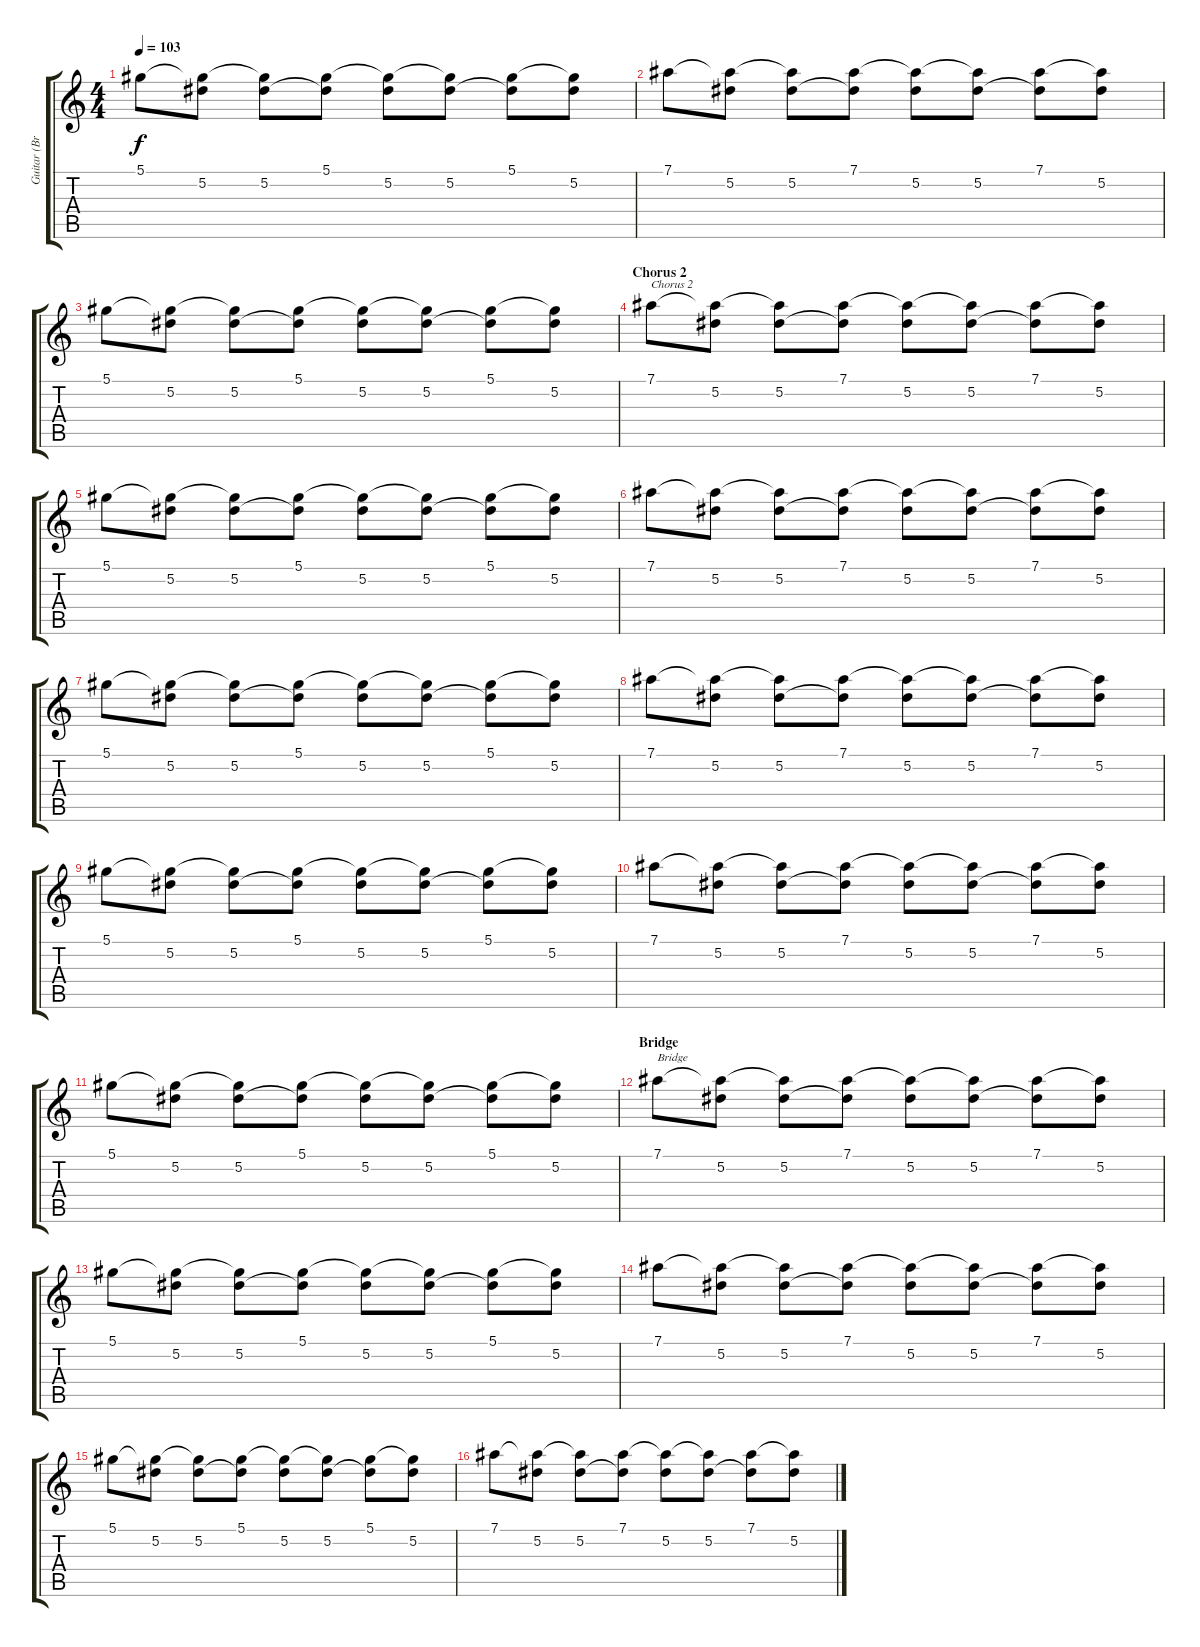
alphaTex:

\track ("Guitar (Brad Delson)" "Guitar (Br") {instrument electricguitarjazz}
\staff {score tabs}
\tuning (Eb4 Bb3 Gb3 Db3 Ab2 Db2) {hide}
\ts (4 4)
\tempo 103
\clef g2
\ks c
5.1.8{dy f} (5.1{t} 5.2).8 (5.1{t} 5.2).8 (5.1 5.2{t}).8 (5.1{t} 5.2).8 (5.1{t} 5.2).8 (5.1 5.2{t}).8 (5.1{t} 5.2).8 |
7.1.8 (7.1{t} 5.2).8 (7.1{t} 5.2).8 (7.1 5.2{t}).8 (7.1{t} 5.2).8 (7.1{t} 5.2).8 (7.1 5.2{t}).8 (7.1{t} 5.2).8 |
5.1.8 (5.1{t} 5.2).8 (5.1{t} 5.2).8 (5.1 5.2{t}).8 (5.1{t} 5.2).8 (5.1{t} 5.2).8 (5.1 5.2{t}).8 (5.1{t} 5.2).8 |
\section ("" "Chorus 2")
7.1.8{txt "Chorus 2" volume 9 instrument electricguitarjazz} (7.1{t} 5.2).8 (7.1{t} 5.2).8 (7.1 5.2{t}).8 (7.1{t} 5.2).8 (7.1{t} 5.2).8 (7.1 5.2{t}).8 (7.1{t} 5.2).8 |
5.1.8 (5.1{t} 5.2).8 (5.1{t} 5.2).8 (5.1 5.2{t}).8 (5.1{t} 5.2).8 (5.1{t} 5.2).8 (5.1 5.2{t}).8 (5.1{t} 5.2).8 |
7.1.8 (7.1{t} 5.2).8 (7.1{t} 5.2).8 (7.1 5.2{t}).8 (7.1{t} 5.2).8 (7.1{t} 5.2).8 (7.1 5.2{t}).8 (7.1{t} 5.2).8 |
5.1.8 (5.1{t} 5.2).8 (5.1{t} 5.2).8 (5.1 5.2{t}).8 (5.1{t} 5.2).8 (5.1{t} 5.2).8 (5.1 5.2{t}).8 (5.1{t} 5.2).8 |
7.1.8{instrument electricguitarjazz} (7.1{t} 5.2).8 (7.1{t} 5.2).8 (7.1 5.2{t}).8 (7.1{t} 5.2).8 (7.1{t} 5.2).8 (7.1 5.2{t}).8 (7.1{t} 5.2).8 |
5.1.8 (5.1{t} 5.2).8 (5.1{t} 5.2).8 (5.1 5.2{t}).8 (5.1{t} 5.2).8 (5.1{t} 5.2).8 (5.1 5.2{t}).8 (5.1{t} 5.2).8 |
7.1.8 (7.1{t} 5.2).8 (7.1{t} 5.2).8 (7.1 5.2{t}).8 (7.1{t} 5.2).8 (7.1{t} 5.2).8 (7.1 5.2{t}).8 (7.1{t} 5.2).8 |
5.1.8 (5.1{t} 5.2).8 (5.1{t} 5.2).8 (5.1 5.2{t}).8 (5.1{t} 5.2).8 (5.1{t} 5.2).8 (5.1 5.2{t}).8 (5.1{t} 5.2).8 |
\section ("" "Bridge")
7.1.8{txt "Bridge" volume 7 instrument electricguitarjazz} (7.1{t} 5.2).8 (7.1{t} 5.2).8 (7.1 5.2{t}).8 (7.1{t} 5.2).8 (7.1{t} 5.2).8 (7.1 5.2{t}).8 (7.1{t} 5.2).8 |
5.1.8 (5.1{t} 5.2).8 (5.1{t} 5.2).8 (5.1 5.2{t}).8 (5.1{t} 5.2).8 (5.1{t} 5.2).8 (5.1 5.2{t}).8 (5.1{t} 5.2).8 |
7.1.8 (7.1{t} 5.2).8 (7.1{t} 5.2).8 (7.1 5.2{t}).8 (7.1{t} 5.2).8 (7.1{t} 5.2).8 (7.1 5.2{t}).8 (7.1{t} 5.2).8 |
5.1.8 (5.1{t} 5.2).8 (5.1{t} 5.2).8 (5.1 5.2{t}).8 (5.1{t} 5.2).8 (5.1{t} 5.2).8 (5.1 5.2{t}).8 (5.1{t} 5.2).8 |
7.1.8{instrument electricguitarjazz} (7.1{t} 5.2).8 (7.1{t} 5.2).8 (7.1 5.2{t}).8 (7.1{t} 5.2).8 (7.1{t} 5.2).8 (7.1 5.2{t}).8 (7.1{t} 5.2).8
